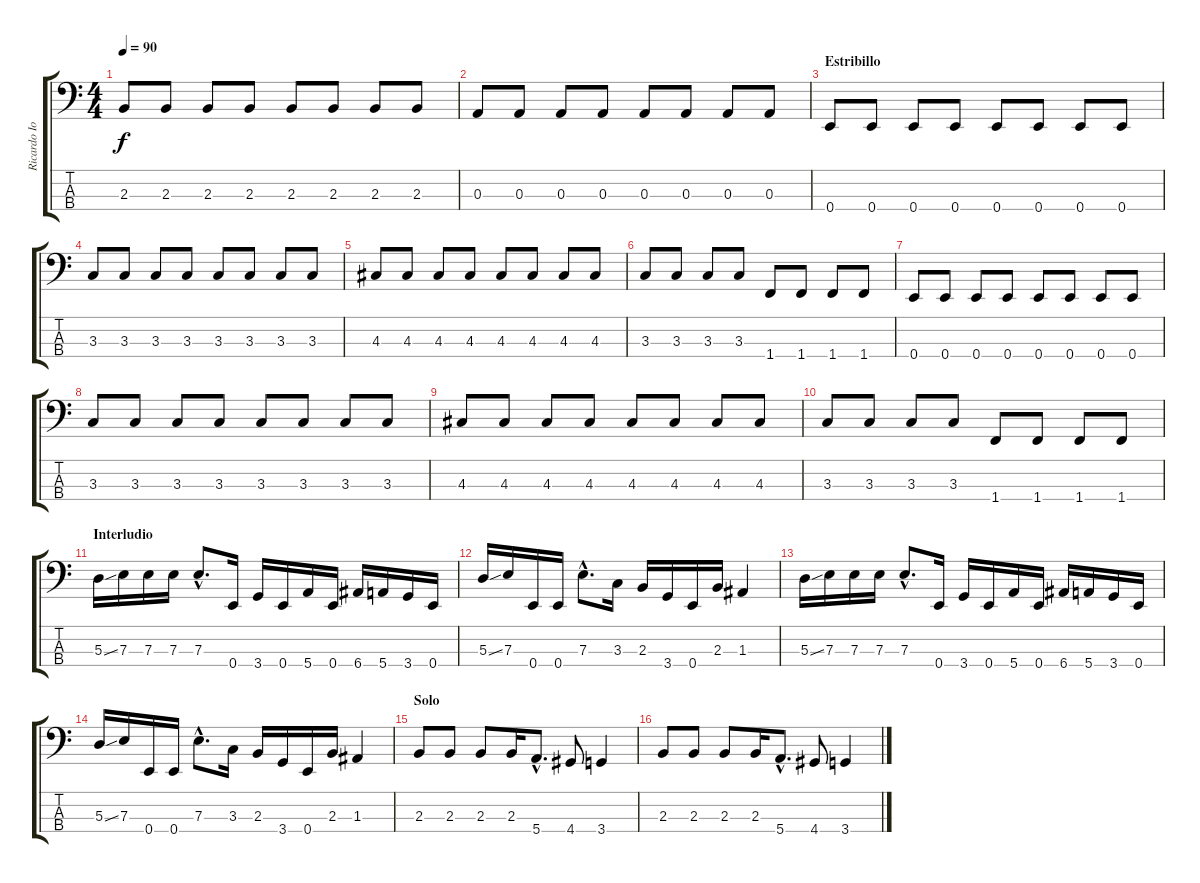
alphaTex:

\track ("Ricardo Iorio (bajo)" "Ricardo Io") {instrument electricbassfinger}
\staff {score tabs}
\tuning (G2 D2 A1 E1) {hide}
\ts (4 4)
\tempo 90
\clef f4
\ks c
2.3.8{dy f} 2.3.8 2.3.8 2.3.8 2.3.8 2.3.8 2.3.8 2.3.8 |
0.3.8 0.3.8 0.3.8 0.3.8 0.3.8 0.3.8 0.3.8 0.3.8 |
\section ("" "Estribillo")
0.4.8 0.4.8 0.4.8 0.4.8 0.4.8 0.4.8 0.4.8 0.4.8 |
3.3.8 3.3.8 3.3.8 3.3.8 3.3.8 3.3.8 3.3.8 3.3.8 |
4.3.8 4.3.8 4.3.8 4.3.8 4.3.8 4.3.8 4.3.8 4.3.8 |
3.3.8 3.3.8 3.3.8 3.3.8 1.4.8 1.4.8 1.4.8 1.4.8 |
0.4.8 0.4.8 0.4.8 0.4.8 0.4.8 0.4.8 0.4.8 0.4.8 |
3.3.8 3.3.8 3.3.8 3.3.8 3.3.8 3.3.8 3.3.8 3.3.8 |
4.3.8 4.3.8 4.3.8 4.3.8 4.3.8 4.3.8 4.3.8 4.3.8 |
3.3.8 3.3.8 3.3.8 3.3.8 1.4.8 1.4.8 1.4.8 1.4.8 |
\section ("" "Interludio")
5.3{ss}.16 7.3.16 7.3.16 7.3.16 7.3{hac}.8{d} 0.4.16 3.4.16 0.4.16 5.4.16 0.4.16 6.4.16 5.4.16 3.4.16 0.4.16 |
5.3{ss}.16 7.3.16 0.4.16 0.4.16 7.3{hac}.8{d} 3.3.16 2.3.16 3.4.16 0.4.16 2.3.16 1.3.4 |
5.3{ss}.16 7.3.16 7.3.16 7.3.16 7.3{hac}.8{d} 0.4.16 3.4.16 0.4.16 5.4.16 0.4.16 6.4.16 5.4.16 3.4.16 0.4.16 |
5.3{ss}.16 7.3.16 0.4.16 0.4.16 7.3{hac}.8{d} 3.3.16 2.3.16 3.4.16 0.4.16 2.3.16 1.3.4 |
\section ("" "Solo")
2.3.8 2.3.8 2.3.8 2.3.16 5.4{hac}.8{d} 4.4.8 3.4.4 |
2.3.8 2.3.8 2.3.8 2.3.16 5.4{hac}.8{d} 4.4.8 3.4.4
